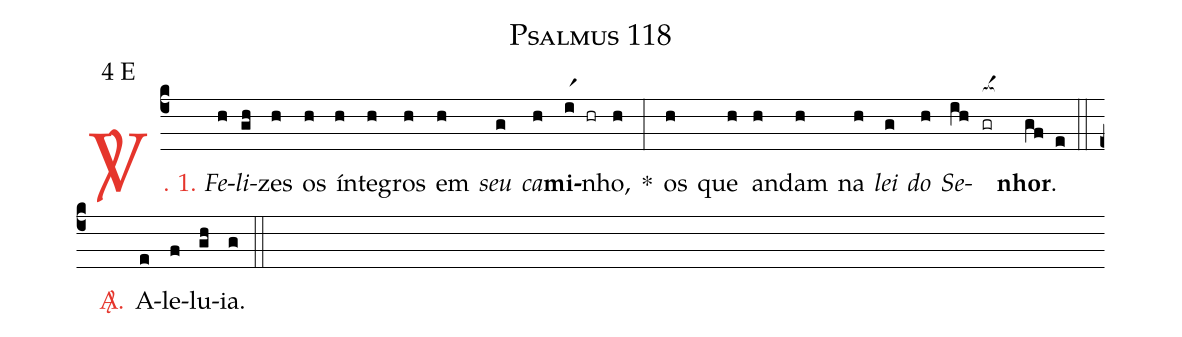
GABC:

name: Psalmus 118;
mode: 4;
mode-differentia: E;
%%
(c4)

<c><sp>V/</sp>. 1.</c> <i>Fe</i>(h)<i>li</i>(gh)zes(h) os(h) ín(h)te(h)gros(h) em(h) <i>seu</i>(g) <i>ca</i>(h)<b>mi</b>(ir1 hr)nho,(h) *(:) os(h) que(h) an(h)dam(h) na(h) <i>lei</i>(g) <i>do</i>(h) <i>Se</i>(ih)<nlba>(gr[ocba:1{])<b>nhor</b>.</nlba>(gf[ocba:0}] e)

(::)

<c><sp>A/</sp>.</c>() A(e)le(f)lu(gh)ia.(g)

(::)
